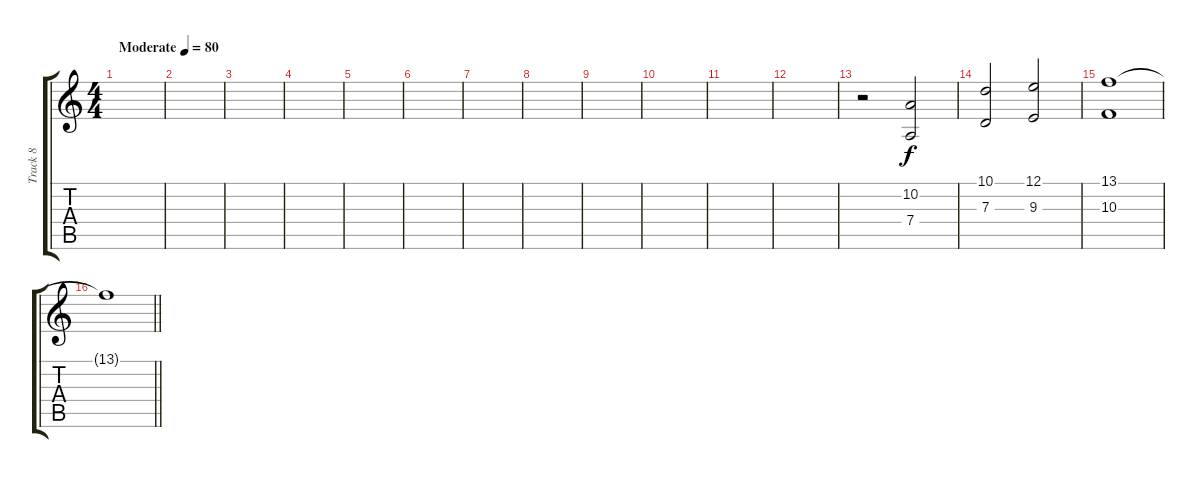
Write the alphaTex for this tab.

\track ("Track 8" "Track 8") {instrument stringensemble1}
\staff {score tabs}
\tuning (E4 B3 G3 D3 A2 E2) {hide}
\ts (4 4)
\tempo (80 "Moderate")
\clef g2
\ks c
|
|
|
|
|
|
|
|
|
|
|
|
r.2 (10.2 7.4).2 |
(10.1 7.3).2 (12.1 9.3).2 |
(13.1 10.3).1{volume 0} |
\barLineRight lightlight
13.1{t}.1
